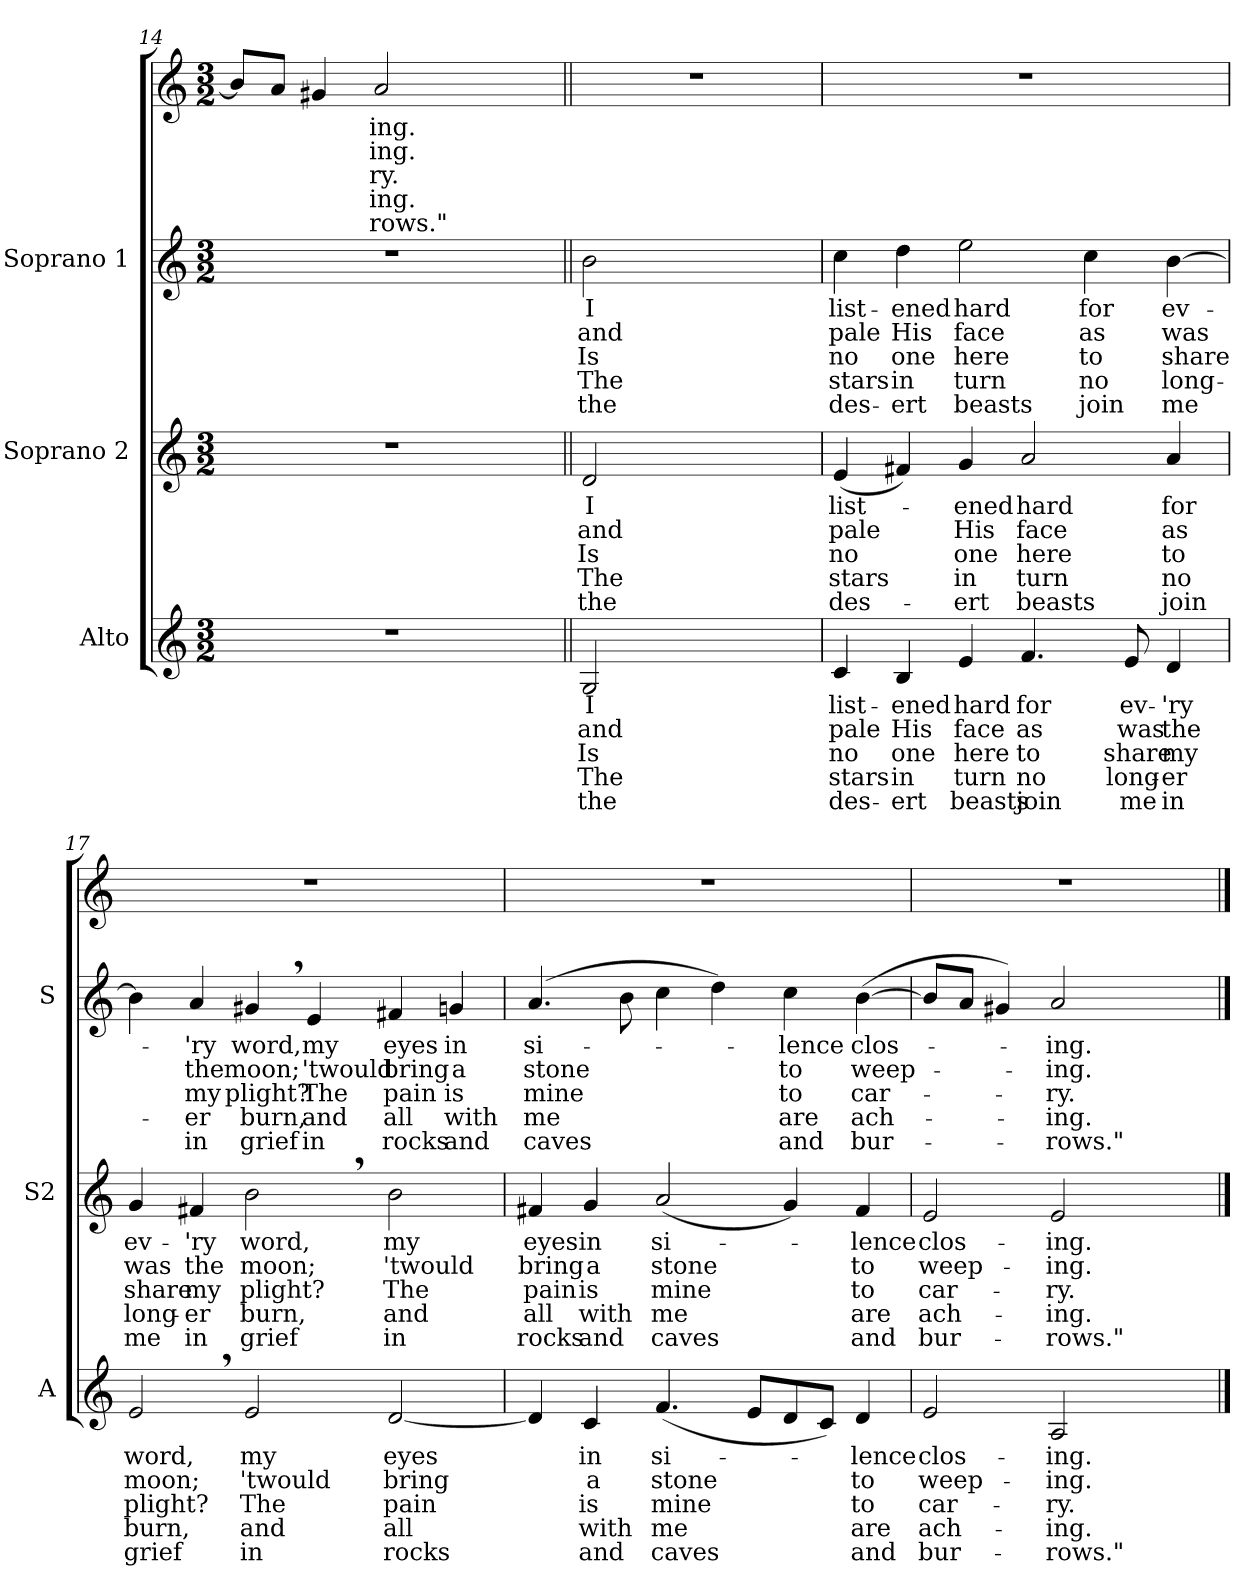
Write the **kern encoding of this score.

**kern	**text	**text	**text	**text	**text	**kern	**text	**text	**text	**text	**text	**kern	**text	**text	**text	**text	**text	**kern	**text	**text	**text	**text	**text
*part4	*part4	*part4	*part4	*part4	*part4	*part3	*part3	*part3	*part3	*part3	*part3	*part2	*part2	*part2	*part2	*part2	*part2	*part1	*part1	*part1	*part1	*part1	*part1
*staff4	*staff4	*staff4	*staff4	*staff4	*staff4	*staff3	*staff3	*staff3	*staff3	*staff3	*staff3	*staff2	*staff2	*staff2	*staff2	*staff2	*staff2	*staff1	*staff1	*staff1	*staff1	*staff1	*staff1
*I"Alto	*	*	*	*	*	*I"Soprano 2	*	*	*	*	*	*I"Soprano 1	*	*	*	*	*	*	*	*	*	*	*
*I'A	*	*	*	*	*	*I'S2	*	*	*	*	*	*I'S	*	*	*	*	*	*	*	*	*	*	*
*clefG2	*	*	*	*	*	*clefG2	*	*	*	*	*	*clefG2	*	*	*	*	*	*clefG2	*	*	*	*	*
*k[]	*	*	*	*	*	*k[]	*	*	*	*	*	*k[]	*	*	*	*	*	*k[]	*	*	*	*	*
*a:	*	*	*	*	*	*a:	*	*	*	*	*	*a:	*	*	*	*	*	*a:	*	*	*	*	*
*M3/2	*	*	*	*	*	*M3/2	*	*	*	*	*	*M3/2	*	*	*	*	*	*M3/2	*	*	*	*	*
=14	=14	=14	=14	=14	=14	=14	=14	=14	=14	=14	=14	=14	=14	=14	=14	=14	=14	=14	=14	=14	=14	=14	=14
1.r	.	.	.	.	.	1.r	.	.	.	.	.	1.r	.	.	.	.	.	8b/L]	.	.	.	.	.
.	.	.	.	.	.	.	.	.	.	.	.	.	.	.	.	.	.	8a/J	.	.	.	.	.
.	.	.	.	.	.	.	.	.	.	.	.	.	.	.	.	.	.	4g#X/	.	.	.	.	.
!	!	!	!	!	!	!	!	!	!	!	!	!	!	!	!	!	!	!	!LO:LY:b	!LO:LY:b	!LO:LY:b	!LO:LY:b	!LO:LY:b
.	.	.	.	.	.	.	.	.	.	.	.	.	.	.	.	.	.	2a/	-ing.	-ing.	-ry.	-ing.	-rows."
.	.	.	.	.	.	.	.	.	.	.	.	.	.	.	.	.	.	2ryy	.	.	.	.	.
!!LO:PB:g=z
=15||	=15||	=15||	=15||	=15||	=15||	=15||	=15||	=15||	=15||	=15||	=15||	=15||	=15||	=15||	=15||	=15||	=15||	=15||	=15||	=15||	=15||	=15||	=15||
!	!LO:LY:b	!LO:LY:b	!LO:LY:b	!LO:LY:b	!LO:LY:b	!	!LO:LY:b	!LO:LY:b	!LO:LY:b	!LO:LY:b	!LO:LY:b	!	!LO:LY:b	!LO:LY:b	!LO:LY:b	!LO:LY:b	!LO:LY:b	!	!	!	!	!	!
2G/	I	and	Is	The	the	2d/	I	and	Is	The	the	2b\	I	and	Is	The	the	1.r	.	.	.	.	.
1ryy	.	.	.	.	.	1ryy	.	.	.	.	.	1ryy	.	.	.	.	.	.	.	.	.	.	.
=16	=16	=16	=16	=16	=16	=16	=16	=16	=16	=16	=16	=16	=16	=16	=16	=16	=16	=16	=16	=16	=16	=16	=16
!	!LO:LY:b	!LO:LY:b	!LO:LY:b	!LO:LY:b	!LO:LY:b	!	!LO:LY:b	!LO:LY:b	!LO:LY:b	!LO:LY:b	!LO:LY:b	!	!LO:LY:b	!LO:LY:b	!LO:LY:b	!LO:LY:b	!LO:LY:b	!	!	!	!	!	!
4c/	list-	pale	no	stars	des-	(<4e/	list-	pale	no	stars	des-	4cc\	list-	pale	no	stars	des-	1.r	.	.	.	.	.
!	!LO:LY:b	!LO:LY:b	!LO:LY:b	!LO:LY:b	!LO:LY:b	!	!	!	!	!	!	!	!LO:LY:b	!LO:LY:b	!LO:LY:b	!LO:LY:b	!LO:LY:b	!	!	!	!	!	!
4B/	-ened	His	one	in	-ert	4f#X/)	.	.	.	.	.	4dd\	-ened	His	one	in	-ert	.	.	.	.	.	.
!	!LO:LY:b	!LO:LY:b	!LO:LY:b	!LO:LY:b	!LO:LY:b	!	!LO:LY:b	!LO:LY:b	!LO:LY:b	!LO:LY:b	!LO:LY:b	!	!LO:LY:b	!LO:LY:b	!LO:LY:b	!LO:LY:b	!LO:LY:b	!	!	!	!	!	!
4e/	hard	face	here	turn	beasts	4g/	-ened	His	one	in	-ert	2ee\	hard	face	here	turn	beasts	.	.	.	.	.	.
!	!LO:LY:b	!LO:LY:b	!LO:LY:b	!LO:LY:b	!LO:LY:b	!	!LO:LY:b	!LO:LY:b	!LO:LY:b	!LO:LY:b	!LO:LY:b	!	!	!	!	!	!	!	!	!	!	!	!
4.f/	for	as	to	no	join	2a/	hard	face	here	turn	beasts	.	.	.	.	.	.	.	.	.	.	.	.
!	!	!	!	!	!	!	!	!	!	!	!	!	!LO:LY:b	!LO:LY:b	!LO:LY:b	!LO:LY:b	!LO:LY:b	!	!	!	!	!	!
.	.	.	.	.	.	.	.	.	.	.	.	4cc\	for	as	to	no	join	.	.	.	.	.	.
!	!LO:LY:b	!LO:LY:b	!LO:LY:b	!LO:LY:b	!LO:LY:b	!	!	!	!	!	!	!	!	!	!	!	!	!	!	!	!	!	!
8e/	ev-	was	share	long-	me	.	.	.	.	.	.	.	.	.	.	.	.	.	.	.	.	.	.
!	!LO:LY:b	!LO:LY:b	!LO:LY:b	!LO:LY:b	!LO:LY:b	!	!LO:LY:b	!LO:LY:b	!LO:LY:b	!LO:LY:b	!LO:LY:b	!	!LO:LY:b	!LO:LY:b	!LO:LY:b	!LO:LY:b	!LO:LY:b	!	!	!	!	!	!
4d/	-'ry	the	my	-er	in	4a/	for	as	to	no	join	[4b\	ev-	was	share	long-	me	.	.	.	.	.	.
=17	=17	=17	=17	=17	=17	=17	=17	=17	=17	=17	=17	=17	=17	=17	=17	=17	=17	=17	=17	=17	=17	=17	=17
!	!LO:LY:b	!LO:LY:b	!LO:LY:b	!LO:LY:b	!LO:LY:b	!	!LO:LY:b	!LO:LY:b	!LO:LY:b	!LO:LY:b	!LO:LY:b	!	!	!	!	!	!	!	!	!	!	!	!
2e,>/	word,	moon;	plight?	burn,	grief	4g/	ev-	was	share	long-	me	4b\]	.	.	.	.	.	1.r	.	.	.	.	.
!	!	!	!	!	!	!	!LO:LY:b	!LO:LY:b	!LO:LY:b	!LO:LY:b	!LO:LY:b	!	!LO:LY:b	!LO:LY:b	!LO:LY:b	!LO:LY:b	!LO:LY:b	!	!	!	!	!	!
.	.	.	.	.	.	4f#X/	-'ry	the	my	-er	in	4a/	-'ry	the	my	-er	in	.	.	.	.	.	.
!	!LO:LY:b	!LO:LY:b	!LO:LY:b	!LO:LY:b	!LO:LY:b	!	!LO:LY:b	!LO:LY:b	!LO:LY:b	!LO:LY:b	!LO:LY:b	!	!LO:LY:b	!LO:LY:b	!LO:LY:b	!LO:LY:b	!LO:LY:b	!	!	!	!	!	!
2e/	my	'twould	The	and	in	2b,>\	word,	moon;	plight?	burn,	grief	4g#X,>/	word,	moon;	plight?	burn,	grief	.	.	.	.	.	.
!	!	!	!	!	!	!	!	!	!	!	!	!	!LO:LY:b	!LO:LY:b	!LO:LY:b	!LO:LY:b	!LO:LY:b	!	!	!	!	!	!
.	.	.	.	.	.	.	.	.	.	.	.	4e/	my	'twould	The	and	in	.	.	.	.	.	.
!	!LO:LY:b	!LO:LY:b	!LO:LY:b	!LO:LY:b	!LO:LY:b	!	!LO:LY:b	!LO:LY:b	!LO:LY:b	!LO:LY:b	!LO:LY:b	!	!LO:LY:b	!LO:LY:b	!LO:LY:b	!LO:LY:b	!LO:LY:b	!	!	!	!	!	!
[2d/	eyes	bring	pain	all	rocks	2b\	my	'twould	The	and	in	4f#X/	eyes	bring	pain	all	rocks	.	.	.	.	.	.
!	!	!	!	!	!	!	!	!	!	!	!	!	!LO:LY:b	!LO:LY:b	!LO:LY:b	!LO:LY:b	!LO:LY:b	!	!	!	!	!	!
.	.	.	.	.	.	.	.	.	.	.	.	4gn/	in	a	is	with	and	.	.	.	.	.	.
!!LO:LB:g=z
=18	=18	=18	=18	=18	=18	=18	=18	=18	=18	=18	=18	=18	=18	=18	=18	=18	=18	=18	=18	=18	=18	=18	=18
!	!	!	!	!	!	!	!LO:LY:b	!LO:LY:b	!LO:LY:b	!LO:LY:b	!LO:LY:b	!	!LO:LY:b	!LO:LY:b	!LO:LY:b	!LO:LY:b	!LO:LY:b	!	!	!	!	!	!
4d/]	.	.	.	.	.	4f#X/	eyes	bring	pain	all	rocks	(4.a/	si-	stone	mine	me	caves	1.r	.	.	.	.	.
!	!LO:LY:b	!LO:LY:b	!LO:LY:b	!LO:LY:b	!LO:LY:b	!	!LO:LY:b	!LO:LY:b	!LO:LY:b	!LO:LY:b	!LO:LY:b	!	!	!	!	!	!	!	!	!	!	!	!
4c/	in	a	is	with	and	4g/	in	a	is	with	and	.	.	.	.	.	.	.	.	.	.	.	.
.	.	.	.	.	.	.	.	.	.	.	.	8b\	.	.	.	.	.	.	.	.	.	.	.
!	!LO:LY:b	!LO:LY:b	!LO:LY:b	!LO:LY:b	!LO:LY:b	!	!LO:LY:b	!LO:LY:b	!LO:LY:b	!LO:LY:b	!LO:LY:b	!	!	!	!	!	!	!	!	!	!	!	!
(<4.f/	si-	stone	mine	me	caves	(<2a/	si-	stone	mine	me	caves	4cc\	.	.	.	.	.	.	.	.	.	.	.
.	.	.	.	.	.	.	.	.	.	.	.	4dd\)	.	.	.	.	.	.	.	.	.	.	.
8e/L	.	.	.	.	.	.	.	.	.	.	.	.	.	.	.	.	.	.	.	.	.	.	.
!	!	!	!	!	!	!	!	!	!	!	!	!	!LO:LY:b	!LO:LY:b	!LO:LY:b	!LO:LY:b	!LO:LY:b	!	!	!	!	!	!
8d/	.	.	.	.	.	4g/)	.	.	.	.	.	4cc\	-lence	to	to	are	and	.	.	.	.	.	.
8c/J)	.	.	.	.	.	.	.	.	.	.	.	.	.	.	.	.	.	.	.	.	.	.	.
!	!LO:LY:b	!LO:LY:b	!LO:LY:b	!LO:LY:b	!LO:LY:b	!	!LO:LY:b	!LO:LY:b	!LO:LY:b	!LO:LY:b	!LO:LY:b	!	!LO:LY:b	!LO:LY:b	!LO:LY:b	!LO:LY:b	!LO:LY:b	!	!	!	!	!	!
4d/	-lence	to	to	are	and	4f#/	-lence	to	to	are	and	(>[4b\	clos-	weep-	car-	ach-	bur-	.	.	.	.	.	.
=19	=19	=19	=19	=19	=19	=19	=19	=19	=19	=19	=19	=19	=19	=19	=19	=19	=19	=19	=19	=19	=19	=19	=19
!	!LO:LY:b	!LO:LY:b	!LO:LY:b	!LO:LY:b	!LO:LY:b	!	!LO:LY:b	!LO:LY:b	!LO:LY:b	!LO:LY:b	!LO:LY:b	!	!	!	!	!	!	!	!	!	!	!	!
2e/	clos-	weep-	car-	ach-	bur-	2e/	clos-	weep-	car-	ach-	bur-	8b/L]	.	.	.	.	.	1.r	.	.	.	.	.
.	.	.	.	.	.	.	.	.	.	.	.	8a/J	.	.	.	.	.	.	.	.	.	.	.
.	.	.	.	.	.	.	.	.	.	.	.	4g#X/)	.	.	.	.	.	.	.	.	.	.	.
!	!LO:LY:b	!LO:LY:b	!LO:LY:b	!LO:LY:b	!LO:LY:b	!	!LO:LY:b	!LO:LY:b	!LO:LY:b	!LO:LY:b	!LO:LY:b	!	!LO:LY:b	!LO:LY:b	!LO:LY:b	!LO:LY:b	!LO:LY:b	!	!	!	!	!	!
2A/	-ing.	-ing.	-ry.	-ing.	-rows."	2e/	-ing.	-ing.	-ry.	-ing.	-rows."	2a/	-ing.	-ing.	-ry.	-ing.	-rows."	.	.	.	.	.	.
2ryy	.	.	.	.	.	2ryy	.	.	.	.	.	2ryy	.	.	.	.	.	.	.	.	.	.	.
==	==	==	==	==	==	==	==	==	==	==	==	==	==	==	==	==	==	==	==	==	==	==	==
*-	*-	*-	*-	*-	*-	*-	*-	*-	*-	*-	*-	*-	*-	*-	*-	*-	*-	*-	*-	*-	*-	*-	*-
